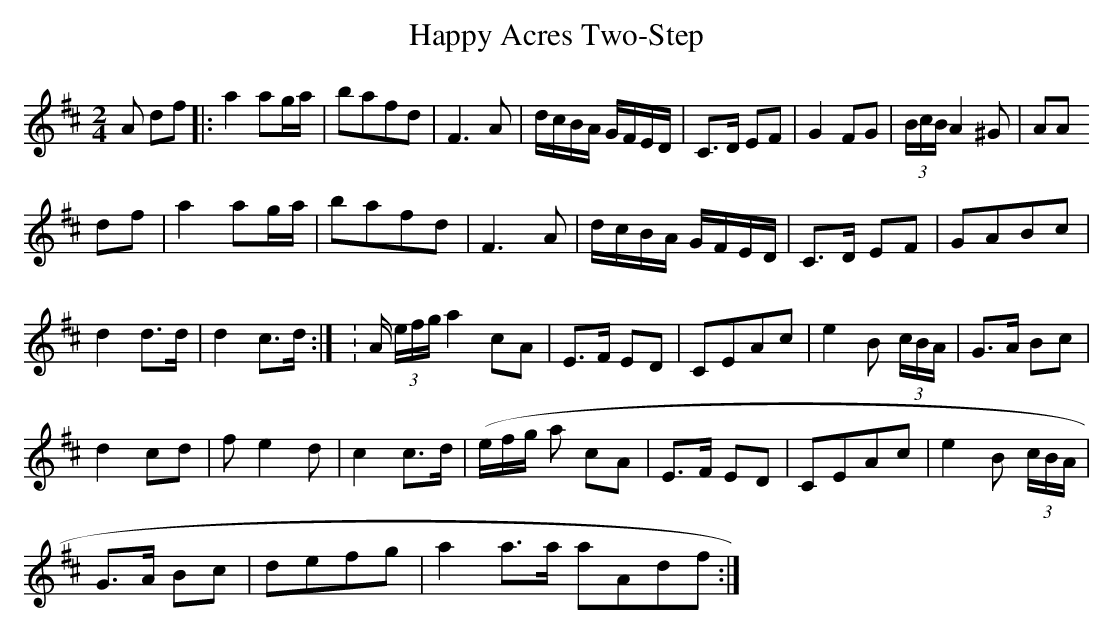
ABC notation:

X:1
T:Happy Acres Two-Step
M:2/4
L:1/16
K:D
A2 d2f2|:a4a2ga|b2a2f2d2|F6A2|dcBA GFED|C3D E2F2|G4F2G2|(3BcB A4^G2|A2A2
d2f2|a4a2ga|b2a2f2d2|F6A2|dcBA GFED|C3D E2F2|G2A2B2c2|
d4 d3d|d4c3d:|K:A (3efg a4c2A2|E3F E2D2|C2E2A2c2|e4 B2 (3cBA|G3A B2c2|
d4c2d2|f2e4d2|c4 c3d|(efg a2 c2A2|E3F E2D2|C2E2A2c2|e4 B2 (3cBA|
G3A B2c2|d2e2f2g2|a4a3a a2A2d2f2:|
